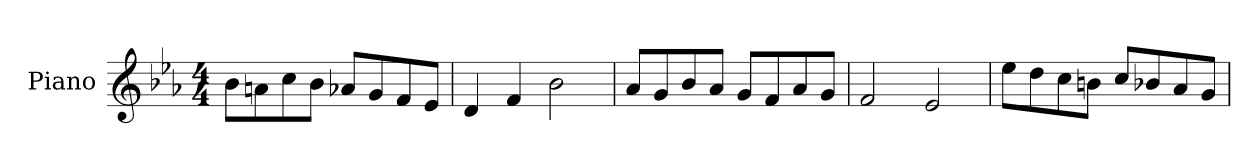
**kern
*part1
*staff1
*I"Piano
*I'Pno.
*clefG2
*k[b-e-a-]
*M4/4
*MM120
=1
8b-\L
8an\
8cc\
8b-\J
8a-X/L
8g/
8f/
8e-/J
=2
4d/
4f/
2b-\
=3
8a-/L
8g/
8b-/
8a-/J
8g/L
8f/
8a-/
8g/J
=4
2f/
2e-/
=5
8ee-\L
8dd\
8cc\
8bn\J
8cc/L
8b-X/
8a-/
8g/J
=
*-
